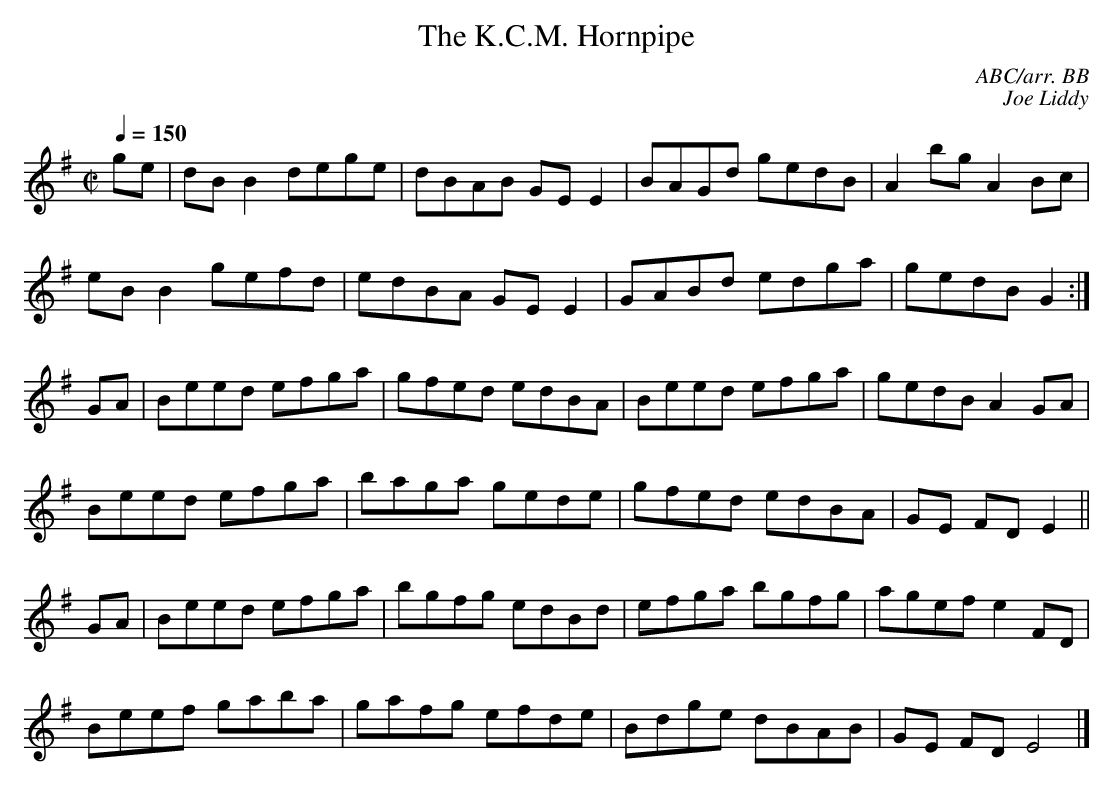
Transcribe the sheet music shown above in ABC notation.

X:1
T:K.C.M. Hornpipe, The
C:ABC/arr. BB
C:Joe Liddy
Q:1/4=150
M:C|
K:Em
ge|dBB2 dege|dBAB GEE2|BAGd gedB|A2 bg A2 Bc |
eBB2 gefd|edBA GEE2|GABd edga|gedB G2 :|
GA|Beed efga|gfed edBA|Beed efga|gedB A2 GA |
Beed efga|baga gede|gfed edBA|GE FD E2 ||
GA|Beed efga|bgfg edBd|efga bgfg|agef e2 FD |
Beef gaba|gafg efde|Bdge dBAB|GE FD E4 |]
